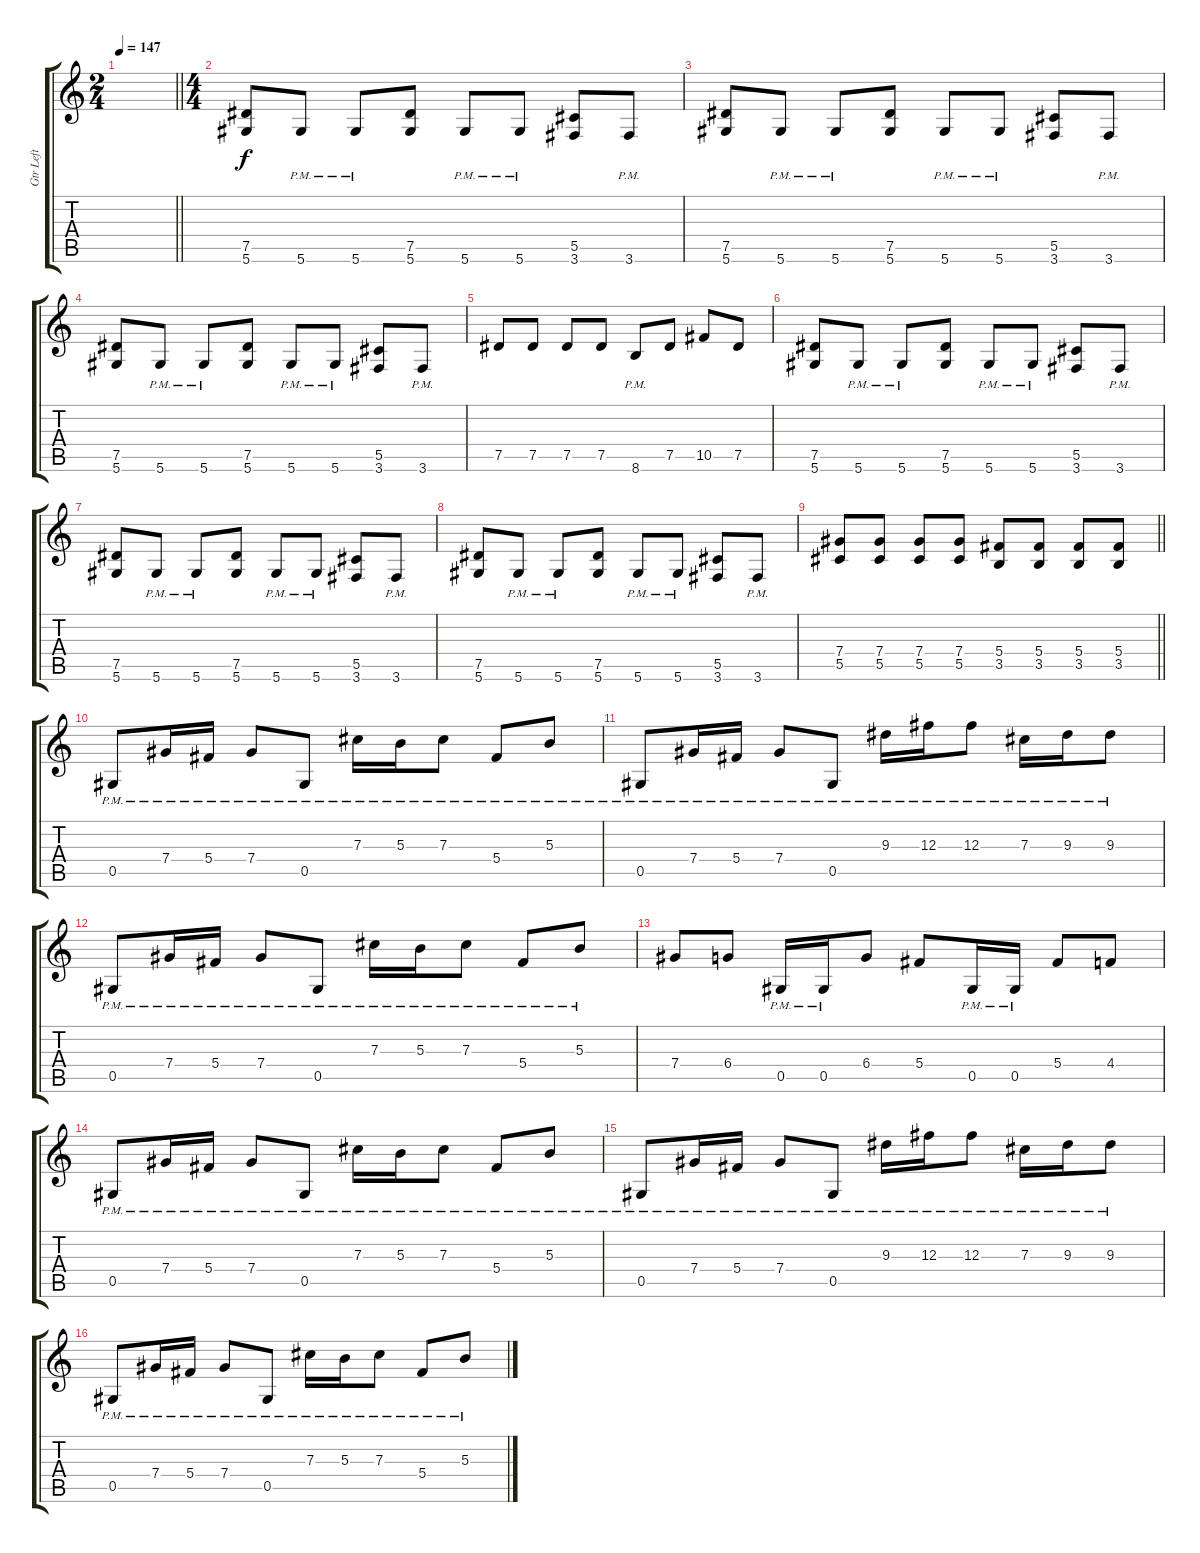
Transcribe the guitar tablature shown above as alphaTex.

\track ("Gtr Left" "Gtr Left") {instrument overdrivenguitar}
\staff {score tabs}
\tuning (Eb4 Bb3 Gb3 Db3 Ab2 Eb2) {hide}
\ts (2 4)
\tempo 147
\clef g2
\barLineRight lightlight
\ks c
|
\ts (4 4)
\section ("" "")
(7.5 5.6).8 5.6{pm}.8 5.6{pm}.8 (7.5 5.6).8 5.6{pm}.8 5.6{pm}.8 (5.5 3.6).8 3.6{pm}.8 |
(7.5 5.6).8 5.6{pm}.8 5.6{pm}.8 (7.5 5.6).8 5.6{pm}.8 5.6{pm}.8 (5.5 3.6).8 3.6{pm}.8 |
(7.5 5.6).8 5.6{pm}.8 5.6{pm}.8 (7.5 5.6).8 5.6{pm}.8 5.6{pm}.8 (5.5 3.6).8 3.6{pm}.8 |
7.5.8 7.5.8 7.5.8 7.5.8 8.6{pm}.8 7.5.8 10.5.8 7.5.8 |
(7.5 5.6).8 5.6{pm}.8 5.6{pm}.8 (7.5 5.6).8 5.6{pm}.8 5.6{pm}.8 (5.5 3.6).8 3.6{pm}.8 |
(7.5 5.6).8 5.6{pm}.8 5.6{pm}.8 (7.5 5.6).8 5.6{pm}.8 5.6{pm}.8 (5.5 3.6).8 3.6{pm}.8 |
(7.5 5.6).8 5.6{pm}.8 5.6{pm}.8 (7.5 5.6).8 5.6{pm}.8 5.6{pm}.8 (5.5 3.6).8 3.6{pm}.8 |
\barLineRight lightlight
(7.4 5.5).8 (7.4 5.5).8 (7.4 5.5).8 (7.4 5.5).8 (5.4 3.5).8 (5.4 3.5).8 (5.4 3.5).8 (5.4 3.5).8 |
\section ("" "")
0.5{pm}.8 7.4{pm}.16 5.4{pm}.16 7.4{pm}.8 0.5{pm}.8 7.3{pm}.16 5.3{pm}.16 7.3{pm}.8 5.4{pm}.8 5.3{pm}.8 |
0.5{pm}.8 7.4{pm}.16 5.4{pm}.16 7.4{pm}.8 0.5{pm}.8 9.3{pm}.16 12.3{pm}.16 12.3{pm}.8 7.3{pm}.16 9.3{pm}.16 9.3{pm}.8 |
0.5{pm}.8 7.4{pm}.16 5.4{pm}.16 7.4{pm}.8 0.5{pm}.8 7.3{pm}.16 5.3{pm}.16 7.3{pm}.8 5.4{pm}.8 5.3{pm}.8 |
7.4.8 6.4.8 0.5{pm}.16 0.5{pm}.16 6.4.8 5.4.8 0.5{pm}.16 0.5{pm}.16 5.4.8 4.4.8 |
0.5{pm}.8 7.4{pm}.16 5.4{pm}.16 7.4{pm}.8 0.5{pm}.8 7.3{pm}.16 5.3{pm}.16 7.3{pm}.8 5.4{pm}.8 5.3{pm}.8 |
0.5{pm}.8 7.4{pm}.16 5.4{pm}.16 7.4{pm}.8 0.5{pm}.8 9.3{pm}.16 12.3{pm}.16 12.3{pm}.8 7.3{pm}.16 9.3{pm}.16 9.3{pm}.8 |
0.5{pm}.8 7.4{pm}.16 5.4{pm}.16 7.4{pm}.8 0.5{pm}.8 7.3{pm}.16 5.3{pm}.16 7.3{pm}.8 5.4{pm}.8 5.3{pm}.8
